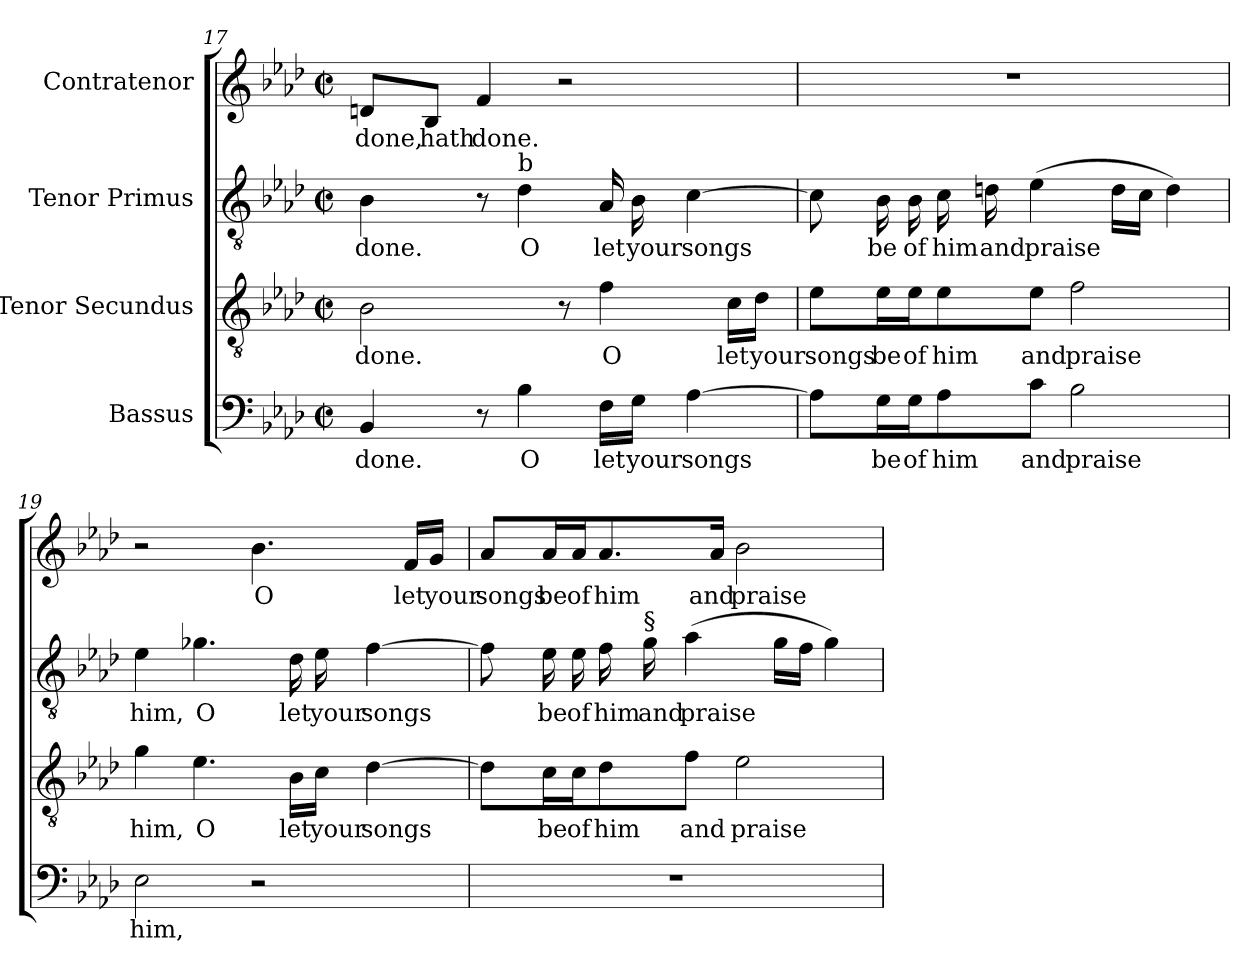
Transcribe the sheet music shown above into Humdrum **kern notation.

**kern	**text	**kern	**text	**kern	**text	**kern	**text
*part4	*part4	*part3	*part3	*part2	*part2	*part1	*part1
*staff4	*staff4	*staff3	*staff3	*staff2	*staff2	*staff1	*staff1
*I"Bassus	*	*I"Tenor  Secundus	*	*I"Tenor  Primus	*	*I"Contratenor	*
*clefF4	*	*clefGv2	*	*clefGv2	*	*clefG2	*
*	*	*ITrd7c12	*	*ITrd7c12	*	*ITrd21c36	*
*k[b-e-a-d-]	*	*k[b-e-a-d-]	*	*k[b-e-a-d-]	*	*k[b-e-a-d-]	*
*f:	*	*f:	*	*f:	*	*f:	*
*M2/2	*	*M2/2	*	*M2/2	*	*M2/2	*
*met(c|)	*	*met(c|)	*	*met(c|)	*	*met(c|)	*
=17	=17	=17	=17	=17	=17	=17	=17
!	!LO:LY:b:color=#000000	!	!	!	!	!	!
!	!	!	!LO:LY:b:color=#000000	!	!	!	!
!	!	!	!	!	!LO:LY:b:color=#000000	!	!
!	!	!	!	!	!	!	!LO:LY:b:color=#000000
4BB-i/	done.	2BB-i\	done.	4BB-i\	done.	8DDDni/L	done,
!	!	!	!	!	!	!	!LO:LY:b:color=#000000
.	.	.	.	.	.	8BBBB-i/J	hath
!	!	!	!	!	!	!	!LO:LY:b:color=#000000
8r	.	.	.	8r	.	4FFFi/	done.
!	!LO:LY:b:color=#000000	!	!	!	!	!	!
!	!	!	!	!LO:TX:a:t=b	!	!	!
!	!	!	!	!	!LO:LY:b:color=#000000	!	!
4B-i\	O	.	.	4D-i\	O	.	.
.	.	8r	.	.	.	2r	.
!	!LO:LY:b:color=#000000	!	!	!	!	!	!
!	!	!	!LO:LY:b:color=#000000	!	!	!	!
!	!	!	!	!	!LO:LY:b:color=#000000	!	!
16Fi\LL	let	4Fi\	O	16AA-i/	let	.	.
!	!LO:LY:b:color=#000000	!	!	!	!	!	!
!	!	!	!	!	!LO:LY:b:color=#000000	!	!
16Gi\JJ	your	.	.	16BB-i\	your	.	.
!	!LO:LY:b:color=#000000	!	!	!	!	!	!
!	!	!	!	!	!LO:LY:b:color=#000000	!	!
[>4A-i\	songs	.	.	[>4Ci\	songs	.	.
!	!	!	!LO:LY:b:color=#000000	!	!	!	!
.	.	16Ci\LL	let	.	.	.	.
!	!	!	!LO:LY:b:color=#000000	!	!	!	!
.	.	16D-i\JJ	your	.	.	.	.
!!LO:PB:g=z
=18	=18	=18	=18	=18	=18	=18	=18
!	!	!	!LO:LY:b:color=#000000	!	!	!	!
8A-i\L]	.	8E-i\L	songs	8Ci\]	.	1r	.
!	!LO:LY:b:color=#000000	!	!	!	!	!	!
!	!	!	!LO:LY:b:color=#000000	!	!	!	!
!	!	!	!	!	!LO:LY:b:color=#000000	!	!
16Gi\L	be	16E-i\L	be	16BB-i\	be	.	.
!	!LO:LY:b:color=#000000	!	!	!	!	!	!
!	!	!	!LO:LY:b:color=#000000	!	!	!	!
!	!	!	!	!	!LO:LY:b:color=#000000	!	!
16Gi\J	of	16E-i\J	of	16BB-i\	of	.	.
!	!LO:LY:b:color=#000000	!	!	!	!	!	!
!	!	!	!LO:LY:b:color=#000000	!	!	!	!
!	!	!	!	!	!LO:LY:b:color=#000000	!	!
8A-i\	him	8E-i\	him	16Ci\	him	.	.
!	!	!	!	!	!LO:LY:b:color=#000000	!	!
.	.	.	.	16Dni\	and	.	.
!	!LO:LY:b:color=#000000	!	!	!	!	!	!
!	!	!	!LO:LY:b:color=#000000	!	!	!	!
!	!	!	!	!	!LO:LY:b:color=#000000	!	!
8ci\J	and	8E-i\J	and	(4E-i\	praise	.	.
!	!LO:LY:b:color=#000000	!	!	!	!	!	!
!	!	!	!LO:LY:b:color=#000000	!	!	!	!
2B-i\	praise	2Fi\	praise	.	.	.	.
.	.	.	.	16Di\LL	.	.	.
.	.	.	.	16Ci\JJ	.	.	.
.	.	.	.	4Di\)	.	.	.
=19	=19	=19	=19	=19	=19	=19	=19
!	!LO:LY:b:color=#000000	!	!	!	!	!	!
!	!	!	!LO:LY:b:color=#000000	!	!	!	!
!	!	!	!	!	!LO:LY:b:color=#000000	!	!
2E-i\	him,	4Gi\	him,	4E-i\	him,	2r	.
!	!	!	!LO:LY:b:color=#000000	!	!	!	!
!	!	!	!	!	!LO:LY:b:color=#000000	!	!
.	.	4.E-i\	O	4.G-Xi\	O	.	.
!	!	!	!	!	!	!	!LO:LY:b:color=#000000
2r	.	.	.	.	.	4.BBB-i\	O
!	!	!	!LO:LY:b:color=#000000	!	!	!	!
!	!	!	!	!	!LO:LY:b:color=#000000	!	!
.	.	16BB-i\LL	let	16D-i\	let	.	.
!	!	!	!LO:LY:b:color=#000000	!	!	!	!
!	!	!	!	!	!LO:LY:b:color=#000000	!	!
.	.	16Ci\JJ	your	16E-i\	your	.	.
!	!	!	!LO:LY:b:color=#000000	!	!	!	!
!	!	!	!	!	!LO:LY:b:color=#000000	!	!
.	.	[>4D-i\	songs	[>4Fi\	songs	.	.
!	!	!	!	!	!	!	!LO:LY:b:color=#000000
.	.	.	.	.	.	16FFFi/LL	let
!	!	!	!	!	!	!	!LO:LY:b:color=#000000
.	.	.	.	.	.	16GGGi/JJ	your
!!LO:LB:g=z
=20	=20	=20	=20	=20	=20	=20	=20
!	!	!	!	!	!	!	!LO:LY:b:color=#000000
1r	.	8D-i\L]	.	8Fi\]	.	8AAA-i/L	songs
!	!	!	!LO:LY:b:color=#000000	!	!	!	!
!	!	!	!	!	!LO:LY:b:color=#000000	!	!
!	!	!	!	!	!	!	!LO:LY:b:color=#000000
.	.	16Ci\L	be	16E-i\	be	16AAA-i/L	be
!	!	!	!LO:LY:b:color=#000000	!	!	!	!
!	!	!	!	!	!LO:LY:b:color=#000000	!	!
!	!	!	!	!	!	!	!LO:LY:b:color=#000000
.	.	16Ci\J	of	16E-i\	of	16AAA-i/J	of
!	!	!	!LO:LY:b:color=#000000	!	!	!	!
!	!	!	!	!	!LO:LY:b:color=#000000	!	!
!	!	!	!	!	!	!	!LO:LY:b:color=#000000
.	.	8D-i\	him	16Fi\	him	8.AAA-i/	him
!	!	!	!	!LO:TX:a:t=§	!	!	!
!	!	!	!	!	!LO:LY:b:color=#000000	!	!
.	.	.	.	16Gi\	and	.	.
!	!	!	!LO:LY:b:color=#000000	!	!	!	!
!	!	!	!	!	!LO:LY:b:color=#000000	!	!
.	.	8Fi\J	and	(4A-i\	praise	.	.
!	!	!	!	!	!	!	!LO:LY:b:color=#000000
.	.	.	.	.	.	16AAA-i/Jk	and
!	!	!	!LO:LY:b:color=#000000	!	!	!	!
!	!	!	!	!	!	!	!LO:LY:b:color=#000000
.	.	2E-i\	praise	.	.	2BBB-i\	praise
.	.	.	.	16Gi\LL	.	.	.
.	.	.	.	16Fi\JJ	.	.	.
.	.	.	.	4Gi\)	.	.	.
=	=	=	=	=	=	=	=
*-	*-	*-	*-	*-	*-	*-	*-
